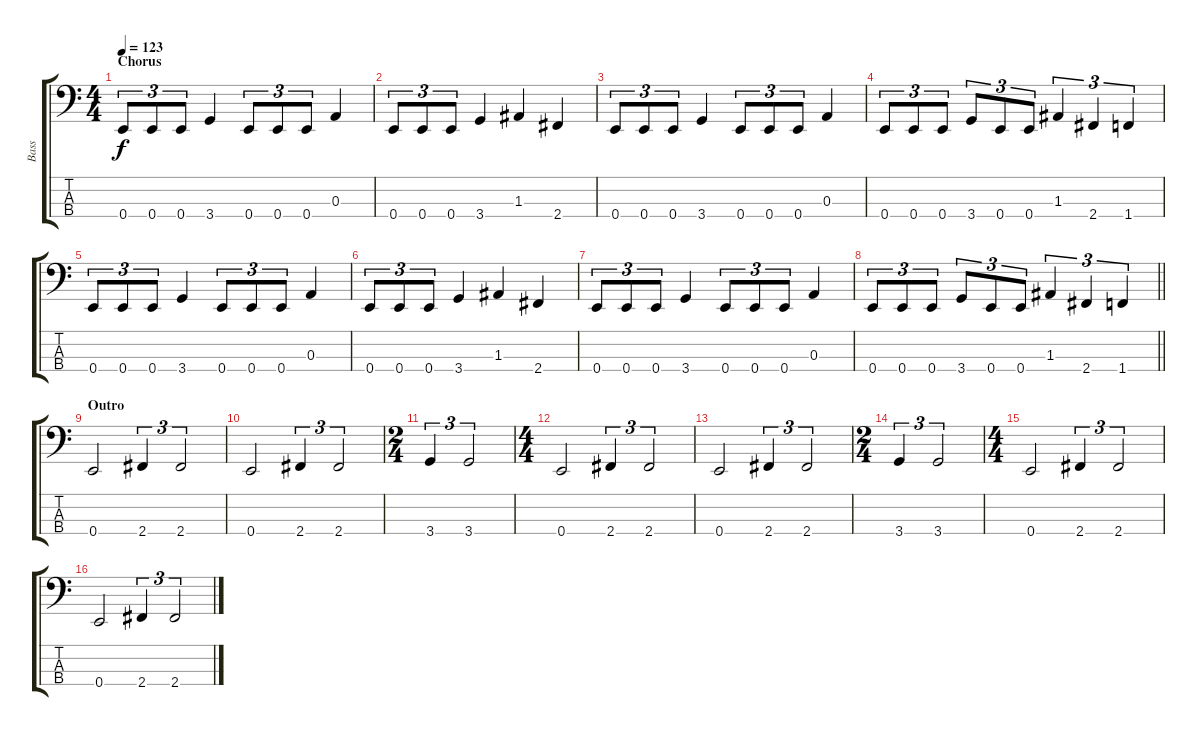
\track ("Bass" "Bass") {instrument electricbassfinger}
\staff {score tabs}
\tuning (G2 D2 A1 E1) {hide}
\ts (4 4)
\section ("" "Chorus")
\tempo 123
\clef f4
\ks c
0.4.8{tu (3 2) dy f} 0.4.8{tu (3 2)} 0.4.8{tu (3 2)} 3.4.4 0.4.8{tu (3 2)} 0.4.8{tu (3 2)} 0.4.8{tu (3 2)} 0.3.4 |
0.4.8{tu (3 2)} 0.4.8{tu (3 2)} 0.4.8{tu (3 2)} 3.4.4 1.3.4 2.4.4 |
0.4.8{tu (3 2)} 0.4.8{tu (3 2)} 0.4.8{tu (3 2)} 3.4.4 0.4.8{tu (3 2)} 0.4.8{tu (3 2)} 0.4.8{tu (3 2)} 0.3.4 |
0.4.8{tu (3 2)} 0.4.8{tu (3 2)} 0.4.8{tu (3 2)} 3.4.8{tu (3 2)} 0.4.8{tu (3 2)} 0.4.8{tu (3 2)} 1.3.4{tu (3 2)} 2.4.4{tu (3 2)} 1.4.4{tu (3 2)} |
0.4.8{tu (3 2)} 0.4.8{tu (3 2)} 0.4.8{tu (3 2)} 3.4.4 0.4.8{tu (3 2)} 0.4.8{tu (3 2)} 0.4.8{tu (3 2)} 0.3.4 |
0.4.8{tu (3 2)} 0.4.8{tu (3 2)} 0.4.8{tu (3 2)} 3.4.4 1.3.4 2.4.4 |
0.4.8{tu (3 2)} 0.4.8{tu (3 2)} 0.4.8{tu (3 2)} 3.4.4 0.4.8{tu (3 2)} 0.4.8{tu (3 2)} 0.4.8{tu (3 2)} 0.3.4 |
\barLineRight lightlight
0.4.8{tu (3 2)} 0.4.8{tu (3 2)} 0.4.8{tu (3 2)} 3.4.8{tu (3 2)} 0.4.8{tu (3 2)} 0.4.8{tu (3 2)} 1.3.4{tu (3 2)} 2.4.4{tu (3 2)} 1.4.4{tu (3 2)} |
\section ("" "Outro")
0.4.2 2.4.4{tu (3 2)} 2.4.2{tu (3 2)} |
0.4.2 2.4.4{tu (3 2)} 2.4.2{tu (3 2)} |
\ts (2 4)
3.4.4{tu (3 2)} 3.4.2{tu (3 2)} |
\ts (4 4)
0.4.2 2.4.4{tu (3 2)} 2.4.2{tu (3 2)} |
0.4.2 2.4.4{tu (3 2)} 2.4.2{tu (3 2)} |
\ts (2 4)
3.4.4{tu (3 2)} 3.4.2{tu (3 2)} |
\ts (4 4)
0.4.2 2.4.4{tu (3 2)} 2.4.2{tu (3 2)} |
0.4.2 2.4.4{tu (3 2)} 2.4.2{tu (3 2)}
